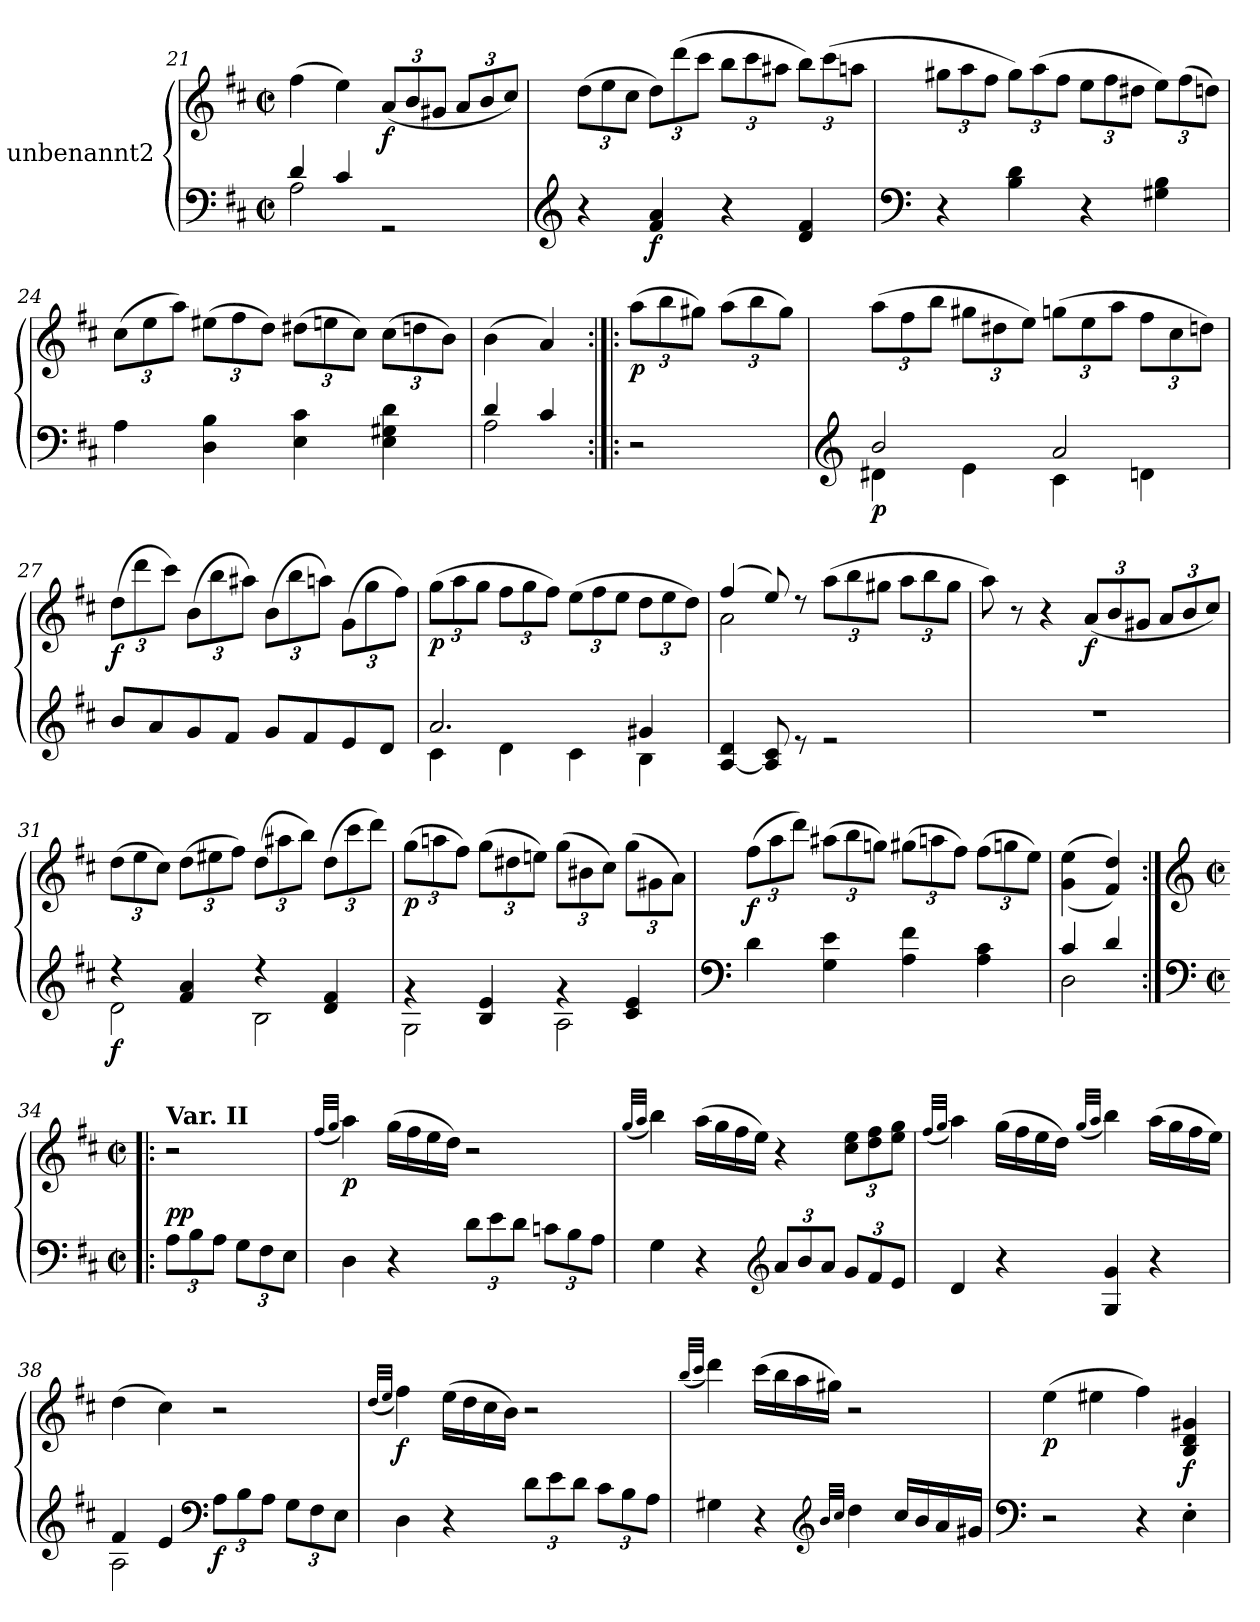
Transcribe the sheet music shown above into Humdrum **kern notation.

**kern	**kern	**dynam
*part1	*part1	*part1
*staff2	*staff1	*staff1/2
*I"unbenannt2	*	*
*clefF4	*clefG2	*
*k[f#c#]	*k[f#c#]	*
*M2/2	*M2/2	*
*met(c|)	*met(c|)	*
=21	=21	=21
*^	*	*
4d/	2A\	(>4ff#\	.
4c#/	.	4ee\)	.
*	*	*Xbrackettup	*
!	!	!	!LO:DY:b
2rGG	2ryy	(<12a/L	f
.	.	12b/	.
.	.	12g#X/J	.
.	.	12a/L	.
.	.	12b/	.
.	.	12cc#/J)	.
*v	*v	*	*
=22	=22	=22
*clefG2	*	*
4r	(>12dd\L	.
.	12ee\	.
.	12cc#\J	.
!	!	!LO:DY:b=2
4f#/ 4a/	12dd\L)	f
.	(>12ddd\	.
.	12ccc#\J	.
4r	12bb\L	.
.	12ccc#\	.
.	12aa#X\J	.
4d/ 4f#/	12bb\L)	.
.	(>12ccc#\	.
.	12aan\J	.
!!LO:LB:g=z
=23	=23	=23
*clefF4	*	*
4r	12gg#X\L	.
.	12aa\	.
.	12ff#\J	.
4B\ 4d\	12gg#\L)	.
.	(>12aa\	.
.	12ff#\J	.
4r	12ee\L	.
.	12ff#\	.
.	12dd#X\J	.
4G#X\ 4B\	12ee\L)	.
.	(>12ff#\	.
.	12ddn\J)	.
=24	=24	=24
4A\	(>12cc#\L	.
.	12ee\	.
.	12aa\J)	.
4D\ 4B\	(>12ee#X\L	.
.	12ff#\	.
.	12dd\J)	.
4E\ 4c#\	(>12dd#X\L	.
.	12een\	.
.	12cc#\J)	.
4E\ 4G#X\ 4d\	(>12cc#\L	.
.	12ddn\	.
.	12b\J)	.
=25	=25	=25
*^	*	*
4d/	2A\	(>4b\	.
4c#/	.	4a/)	.
*v	*v	*	*
!!LO:LB:g=z
=25X3:|!|:	=25X3:|!|:	=25X3:|!|:
!	!	!LO:DY:b
2r	(>12aa\L	p
.	12bb\	.
.	12gg#X\J)	.
.	(>12aa\L	.
.	12bb\	.
.	12gg#\J)	.
=26	=26	=26
*clefG2	*	*
*^	*	*
!	!	!	!LO:DY:b=2
2b/	4d#X\	(>12aa\L	p
.	.	12ff#\	.
.	.	12bb\J	.
.	4e\	12gg#X\L	.
.	.	12dd#X\	.
.	.	12ee\J)	.
2a/	4c#\	(>12ggn\L	.
.	.	12ee\	.
.	.	12aa\J	.
.	4dn\	12ff#\L	.
.	.	12cc#\	.
.	.	12ddn\J)	.
*v	*v	*	*
=27	=27	=27
!	!	!LO:DY:b
8b/L	(>12dd\L	f
.	12ddd\	.
8a/	.	.
.	12ccc#\J)	.
8g/	(>12b\L	.
.	12bb\	.
8f#/J	.	.
.	12aa#X\J)	.
8g/L	(>12b\L	.
.	12bb\	.
8f#/	.	.
.	12aan\J)	.
8e/	(>12g\L	.
.	12gg\	.
8d/J	.	.
.	12ff#\J)	.
!!LO:LB:g=z
=28	=28	=28
*^	*	*
!	!	!	!LO:DY:b
2.a/	4c#\	(>12gg\L	p
.	.	12aa\	.
.	.	12gg\J	.
.	4d\	12ff#\L	.
.	.	12gg\	.
.	.	12ff#\J)	.
.	4c#\	(>12ee\L	.
.	.	12ff#\	.
.	.	12ee\J	.
4g#X/	4B\	12dd\L	.
.	.	12ee\	.
.	.	12dd\J)	.
*v	*v	*	*
=29	=29	=29
*	*^	*
4d/ [4A/	(>4ff#/	2a\	.
8c#/ 8A/]	8ee/)	.	.
8re	8rdd	.	.
2re	(>12aa\L	2ryy	.
.	12bb\	.	.
.	12gg#X\J	.	.
.	12aa\L	.	.
.	12bb\	.	.
.	12gg#\J	.	.
*	*v	*v	*
=30	=30	=30
1r	8aa\)	.
.	8r	.
.	4r	.
!	!	!LO:DY:b
.	(<12a/L	f
.	12b/	.
.	12g#X/J	.
.	12a/L	.
.	12b/	.
.	12cc#/J)	.
!!LO:LB:g=z
=31	=31	=31
*^	*	*
!	!	!	!LO:DY:b=2
4r	2d\	(>12dd\L	f
.	.	12ee\	.
.	.	12cc#\J)	.
4f#/ 4a/	.	(>12dd\L	.
.	.	12ee#X\	.
.	.	12ff#\J)	.
4r	2B\	(>12dd\L	.
.	.	12aa#X\	.
.	.	12bb\J)	.
4d/ 4f#/	.	(>12dd\L	.
.	.	12ccc#\	.
.	.	12ddd\J)	.
=32	=32	=32	=32
!	!	!	!LO:DY:b
4rg	2G\	(>12gg\L	p
.	.	12aan\	.
.	.	12ff#\J)	.
4B/ 4e/	.	(>12gg\L	.
.	.	12dd#X\	.
.	.	12een\J)	.
4rg	2A\	(>12gg\L	.
.	.	12b#X\	.
.	.	12cc#\J)	.
4c#/ 4e/	.	(>12gg\L	.
.	.	12g#X\	.
.	.	12a\J)	.
*v	*v	*	*
=33	=33	=33
*clefF4	*	*
!	!	!LO:DY:b
4d\	(>12ff#\L	f
.	12aa\	.
.	12ddd\J)	.
4G\ 4e\	(>12aa#X\L	.
.	12bb\	.
.	12ggn\J)	.
4A\ 4f#\	(>12gg#X\L	.
.	12aan\	.
.	12ff#\J)	.
4A\ 4c#\	(>12ff#\L	.
.	12ggn\	.
.	12ee\J)	.
=34	=34	=34
*^	*	*
4c#/	2D\	(<(>4g\ 4ee\	.
4d/	.	4f#/ 4dd/))	.
*v	*v	*	*
!!LO:LB:g=z
=34X4:|!|:	=34X4:|!|:	=34X4:|!|:
*clefF4	*clefG2	*
*M2/2	*M2/2	*
*met(c|)	*met(c|)	*
*Xbrackettup	*	*
!	!LO:TX:a:B:t=Var. II	!
!	!	!LO:DY:a=2
!	!	!LO:DY:n=1:b=2
12A\L	2r	p p
12B\	.	.
12A\J	.	.
12G\L	.	.
12F#\	.	.
12E\J	.	.
=35	=35	=35
.	(<32qff#/LLL	.
.	32qgg/JJJ	.
!	!	!LO:DY:b
4D\	4aa\)	p
4r	(>16gg\LL	.
.	16ff#\	.
.	16ee\	.
.	16dd\JJ)	.
12d\L	2r	.
12e\	.	.
12d\J	.	.
12cn\L	.	.
12B\	.	.
12A\J	.	.
=36	=36	=36
.	(<32qgg/LLL	.
.	32qaa/JJJ	.
4G\	4bb\)	.
4r	(>16aa\LL	.
.	16gg\	.
.	16ff#\	.
.	16ee\JJ)	.
*clefG2	*	*
12a/L	4r	.
12b/	.	.
12a/J	.	.
12g/L	12cc#\ 12ee\L	.
12f#/	12dd\ 12ff#\	.
12e/J	12ee\ 12gg\J	.
!!LO:PB:g=z
=37	=37	=37
.	(<32qff#/LLL	.
.	32qgg/JJJ	.
4d/	4aa\)	.
4r	(>16gg\LL	.
.	16ff#\	.
.	16ee\	.
.	16dd\JJ)	.
.	(<32qgg/LLL	.
.	32qaa/JJJ	.
4G/ 4g/	4bb\)	.
4r	(>16aa\LL	.
.	16gg\	.
.	16ff#\	.
.	16ee\JJ)	.
=38	=38	=38
*^	*	*
4f#/	2A\	(>4dd\	.
4e/	.	4cc#\)	.
*clefF4	*	*	*
!	!	!	!LO:DY:b=2
12A\L	2ryy	2r	f
12B\	.	.	.
12A\J	.	.	.
12G\L	.	.	.
12F#\	.	.	.
12E\J	.	.	.
*v	*v	*	*
=39	=39	=39
.	(<32qdd/LLL	.
.	32qee/JJJ	.
!	!	!LO:DY:b
4D\	4ff#\)	f
4r	(>16ee\LL	.
.	16dd\	.
.	16cc#\	.
.	16b\JJ)	.
12d\L	2r	.
12e\	.	.
12d\J	.	.
12c#\L	.	.
12B\	.	.
12A\J	.	.
!!LO:LB:g=z
=40	=40	=40
.	(<32qbb/LLL	.
.	32qccc#/JJJ	.
4G#X\	4ddd\)	.
4r	(>16ccc#\LL	.
.	16bb\	.
.	16aa\	.
.	16gg#X\JJ)	.
*clefG2	*	*
32qb/LLL	.	.
32qcc#/JJJ	.	.
4dd\	2r	.
16cc#/LL	.	.
16b/	.	.
16a/	.	.
16g#X/JJ	.	.
=41	=41	=41
*clefF4	*	*
!	!	!LO:DY:b
2r	(>4ee\	p
.	4ee#X\	.
4r	4ff#\)	.
!	!	!LO:DY:b
4E'\	4B/ 4d/ 4g#X/	f
=	=	=
*-	*-	*-
